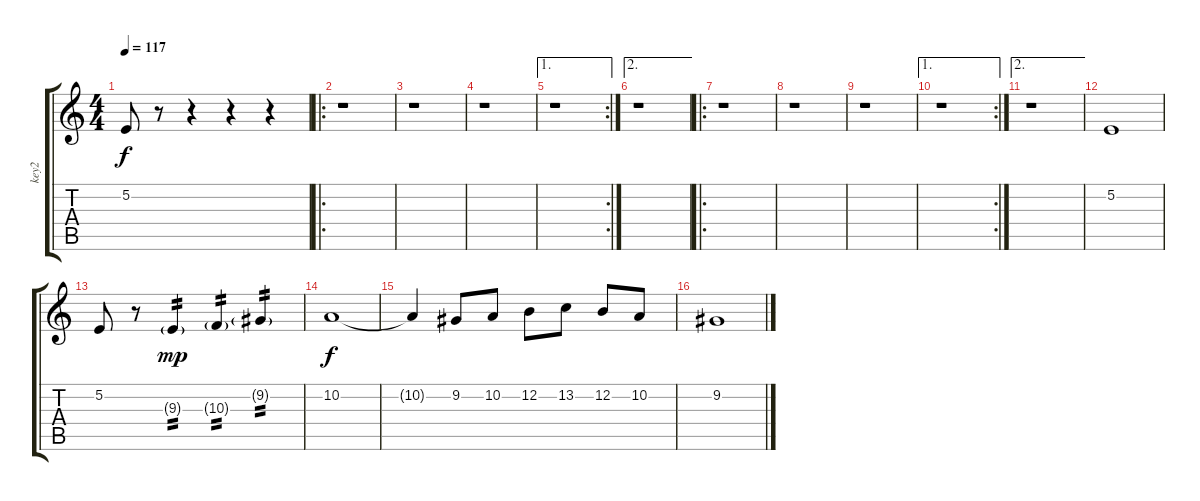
\track ("key2" "key2") {instrument shamisen}
\staff {score tabs}
\tuning (E4 B3 G3 D3 A2 E2) {hide}
\ts (4 4)
\tempo 117
\clef g2
\ks c
5.2.8{dy f} r.8 r.4 r.4 r.4 |
\ro
r.1 |
r.1 |
r.1 |
\ae 1
\rc 2
r.1 |
\ae 2
r.1 |
\ro
r.1 |
r.1 |
r.1 |
\ae 1
\rc 2
r.1 |
\ae 2
r.1 |
5.2.1 |
5.2.8 r.8 9.3{g}.4{tp 2 dy mp} 10.3{g}.4{tp 2} 9.2{g}.4{tp 2} |
10.2.1{dy f} |
10.2{t}.4 9.2.8 10.2.8 12.2.8 13.2.8 12.2.8 10.2.8 |
9.2.1
